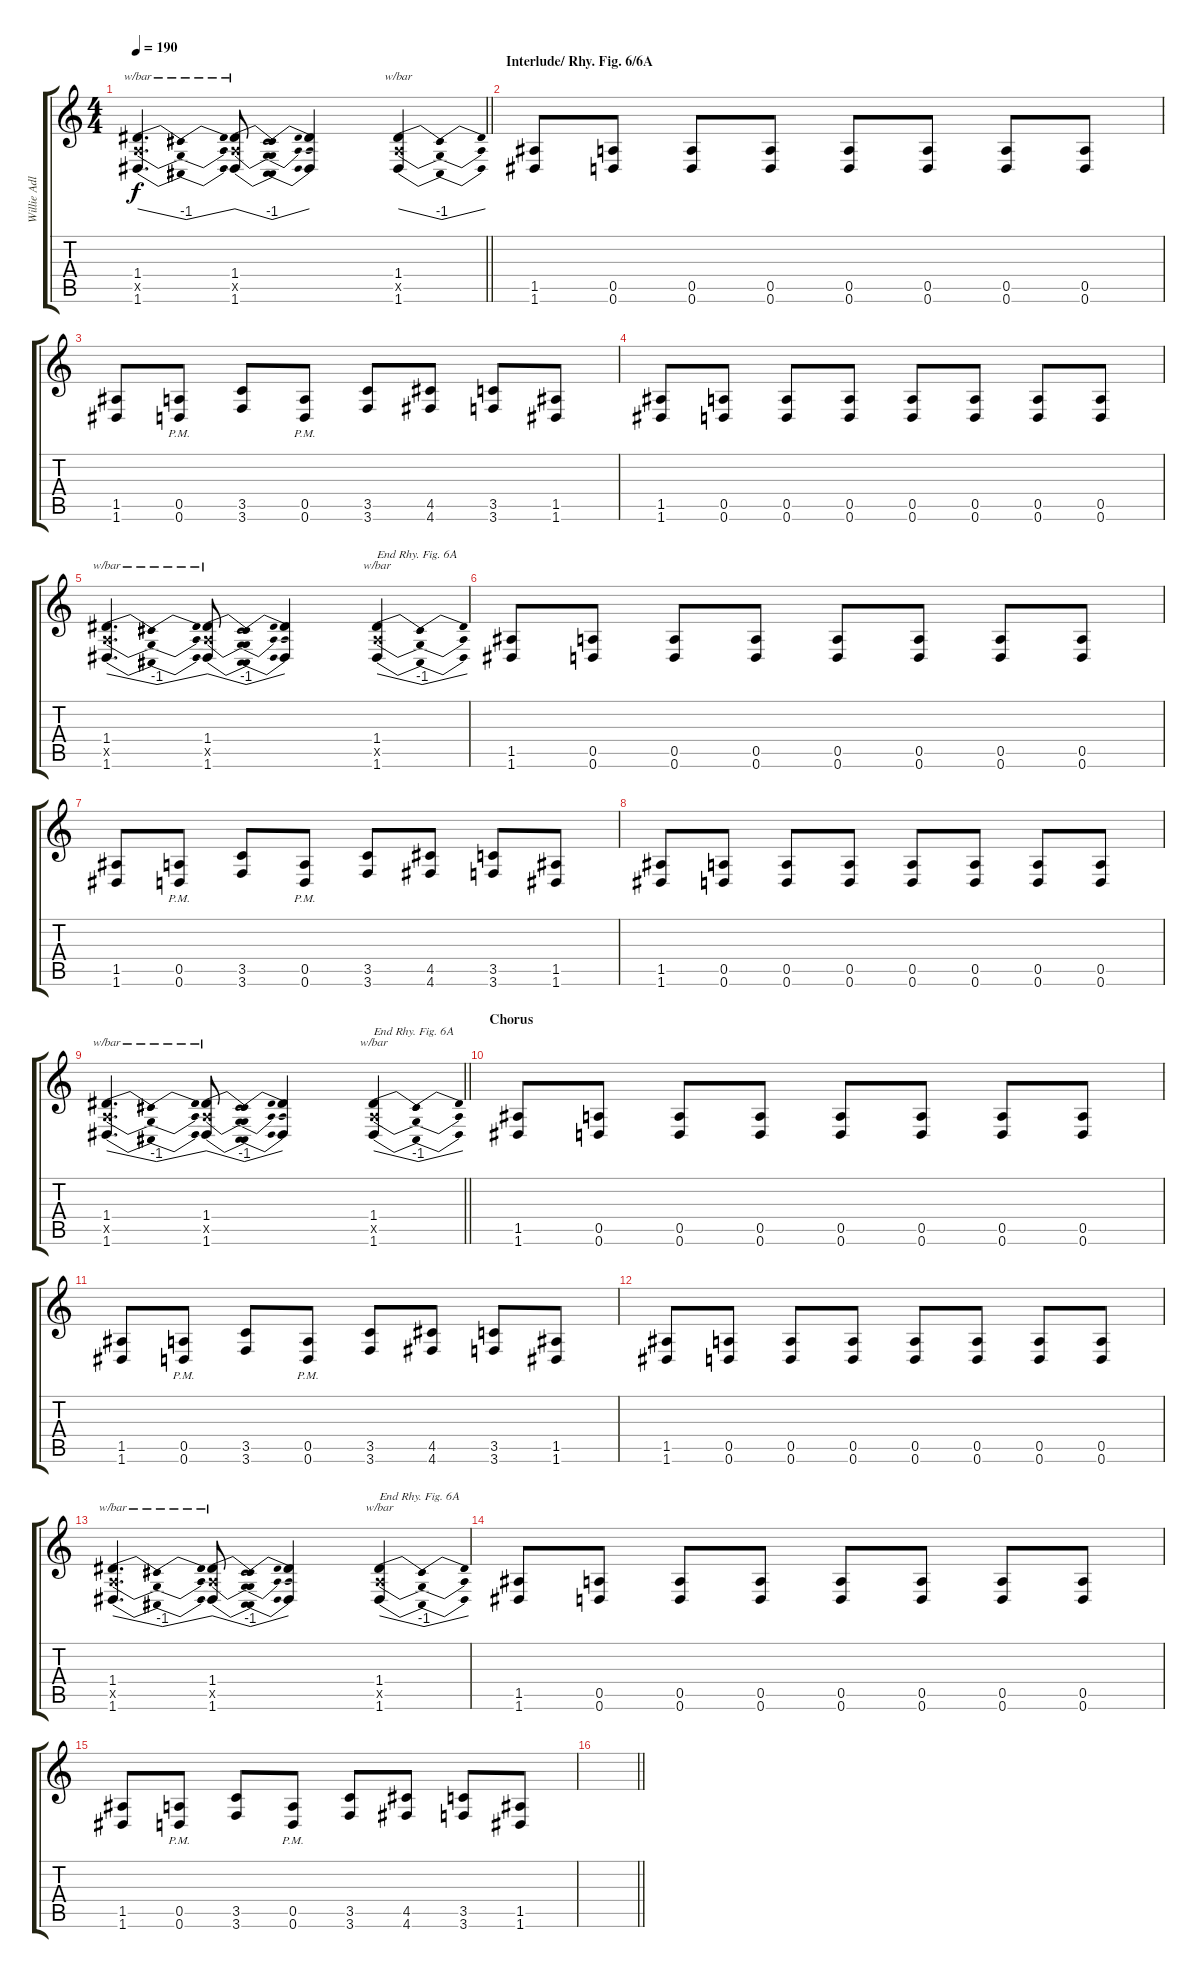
\track ("Willie Adler" "Willie Adl") {instrument distortionguitar}
\staff {score tabs}
\tuning (E4 B3 G3 D3 A2 D2) {hide}
\ts (4 4)
\tempo 190
\clef g2
\barLineRight lightlight
\ks c
(1.4 0.5{x} 1.6).4{d tbe (dip default 0 0 30 -4 60 0) dy f} (1.4 0.5{x} 1.6).8{tbe (dip default 0 0 30 -4 60 0)} (1.4{t} 1.6{t}).4 (1.4 0.5{x} 1.6).4{tbe (dip default 0 0 30 -4 60 0)} |
\section ("" "Interlude/ Rhy. Fig. 6/6A")
(1.5 1.6).8 (0.5 0.6).8 (0.5 0.6).8 (0.5 0.6).8 (0.5 0.6).8 (0.5 0.6).8 (0.5 0.6).8 (0.5 0.6).8 |
(1.5 1.6).8 (0.5{pm} 0.6{pm}).8 (3.5 3.6).8 (0.5{pm} 0.6{pm}).8 (3.5 3.6).8 (4.5 4.6).8 (3.5 3.6).8 (1.5 1.6).8 |
(1.5 1.6).8 (0.5 0.6).8 (0.5 0.6).8 (0.5 0.6).8 (0.5 0.6).8 (0.5 0.6).8 (0.5 0.6).8 (0.5 0.6).8 |
(1.4 0.5{x} 1.6).4{d tbe (dip default 0 0 30 -4 60 0)} (1.4 0.5{x} 1.6).8{tbe (dip default 0 0 30 -4 60 0)} (1.4{t} 1.6{t}).4 (1.4 0.5{x} 1.6).4{tbe (dip default 0 0 30 -4 60 0) txt "End Rhy. Fig. 6A"} |
(1.5 1.6).8 (0.5 0.6).8 (0.5 0.6).8 (0.5 0.6).8 (0.5 0.6).8 (0.5 0.6).8 (0.5 0.6).8 (0.5 0.6).8 |
(1.5 1.6).8 (0.5{pm} 0.6{pm}).8 (3.5 3.6).8 (0.5{pm} 0.6{pm}).8 (3.5 3.6).8 (4.5 4.6).8 (3.5 3.6).8 (1.5 1.6).8 |
(1.5 1.6).8 (0.5 0.6).8 (0.5 0.6).8 (0.5 0.6).8 (0.5 0.6).8 (0.5 0.6).8 (0.5 0.6).8 (0.5 0.6).8 |
\barLineRight lightlight
(1.4 0.5{x} 1.6).4{d tbe (dip default 0 0 30 -4 60 0)} (1.4 0.5{x} 1.6).8{tbe (dip default 0 0 30 -4 60 0)} (1.4{t} 1.6{t}).4 (1.4 0.5{x} 1.6).4{tbe (dip default 0 0 30 -4 60 0) txt "End Rhy. Fig. 6A"} |
\section ("" "Chorus")
(1.5 1.6).8 (0.5 0.6).8 (0.5 0.6).8 (0.5 0.6).8 (0.5 0.6).8 (0.5 0.6).8 (0.5 0.6).8 (0.5 0.6).8 |
(1.5 1.6).8 (0.5{pm} 0.6{pm}).8 (3.5 3.6).8 (0.5{pm} 0.6{pm}).8 (3.5 3.6).8 (4.5 4.6).8 (3.5 3.6).8 (1.5 1.6).8 |
(1.5 1.6).8 (0.5 0.6).8 (0.5 0.6).8 (0.5 0.6).8 (0.5 0.6).8 (0.5 0.6).8 (0.5 0.6).8 (0.5 0.6).8 |
(1.4 0.5{x} 1.6).4{d tbe (dip default 0 0 30 -4 60 0)} (1.4 0.5{x} 1.6).8{tbe (dip default 0 0 30 -4 60 0)} (1.4{t} 1.6{t}).4 (1.4 0.5{x} 1.6).4{tbe (dip default 0 0 30 -4 60 0) txt "End Rhy. Fig. 6A"} |
(1.5 1.6).8 (0.5 0.6).8 (0.5 0.6).8 (0.5 0.6).8 (0.5 0.6).8 (0.5 0.6).8 (0.5 0.6).8 (0.5 0.6).8 |
(1.5 1.6).8 (0.5{pm} 0.6{pm}).8 (3.5 3.6).8 (0.5{pm} 0.6{pm}).8 (3.5 3.6).8 (4.5 4.6).8 (3.5 3.6).8 (1.5 1.6).8 |
\barLineRight lightlight
